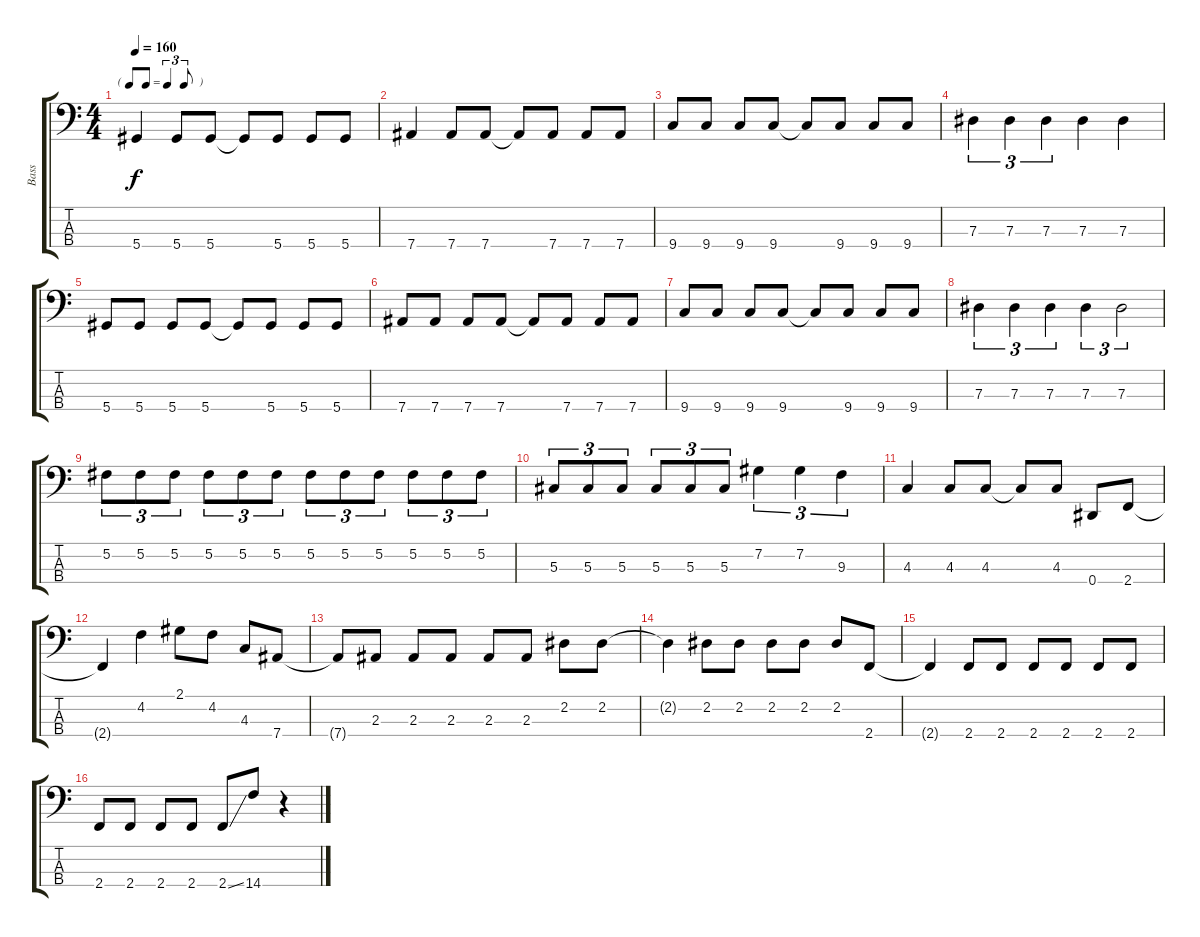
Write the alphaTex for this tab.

\track ("Bass" "Bass") {instrument fretlessbass}
\staff {score tabs}
\tuning (Gb2 Db2 Ab1 Eb1) {hide}
\ts (4 4)
\tf triplet8th
\tempo 160
\clef f4
\ks c
5.4.4{dy f} 5.4.8 5.4.8 5.4{t}.8 5.4.8 5.4.8 5.4.8 |
7.4.4 7.4.8 7.4.8 7.4{t}.8 7.4.8 7.4.8 7.4.8 |
9.4.8 9.4.8 9.4.8 9.4.8 9.4{t}.8 9.4.8 9.4.8 9.4.8 |
7.3.4{tu (3 2)} 7.3.4{tu (3 2)} 7.3.4{tu (3 2)} 7.3.4 7.3.4 |
5.4.8 5.4.8 5.4.8 5.4.8 5.4{t}.8 5.4.8 5.4.8 5.4.8 |
7.4.8 7.4.8 7.4.8 7.4.8 7.4{t}.8 7.4.8 7.4.8 7.4.8 |
9.4.8 9.4.8 9.4.8 9.4.8 9.4{t}.8 9.4.8 9.4.8 9.4.8 |
7.3.4{tu (3 2)} 7.3.4{tu (3 2)} 7.3.4{tu (3 2)} 7.3.4{tu (3 2)} 7.3.2{tu (3 2)} |
5.2.8{tu (3 2)} 5.2.8{tu (3 2)} 5.2.8{tu (3 2)} 5.2.8{tu (3 2)} 5.2.8{tu (3 2)} 5.2.8{tu (3 2)} 5.2.8{tu (3 2)} 5.2.8{tu (3 2)} 5.2.8{tu (3 2)} 5.2.8{tu (3 2)} 5.2.8{tu (3 2)} 5.2.8{tu (3 2)} |
5.3.8{tu (3 2)} 5.3.8{tu (3 2)} 5.3.8{tu (3 2)} 5.3.8{tu (3 2)} 5.3.8{tu (3 2)} 5.3.8{tu (3 2)} 7.2.4{tu (3 2)} 7.2.4{tu (3 2)} 9.3.4{tu (3 2)} |
4.3.4 4.3.8 4.3.8 4.3{t}.8 4.3.8 0.4.8 2.4.8 |
2.4{t}.4 4.2.4 2.1.8 4.2.8 4.3.8 7.4.8 |
7.4{t}.8 2.3.8 2.3.8 2.3.8 2.3.8 2.3.8 2.2.8 2.2.8 |
2.2{t}.4 2.2.8 2.2.8 2.2.8 2.2.8 2.2.8 2.4.8 |
2.4{t}.4 2.4.8 2.4.8 2.4.8 2.4.8 2.4.8 2.4.8 |
2.4.8 2.4.8 2.4.8 2.4.8 2.4{ss}.8 14.4.8 r.4
